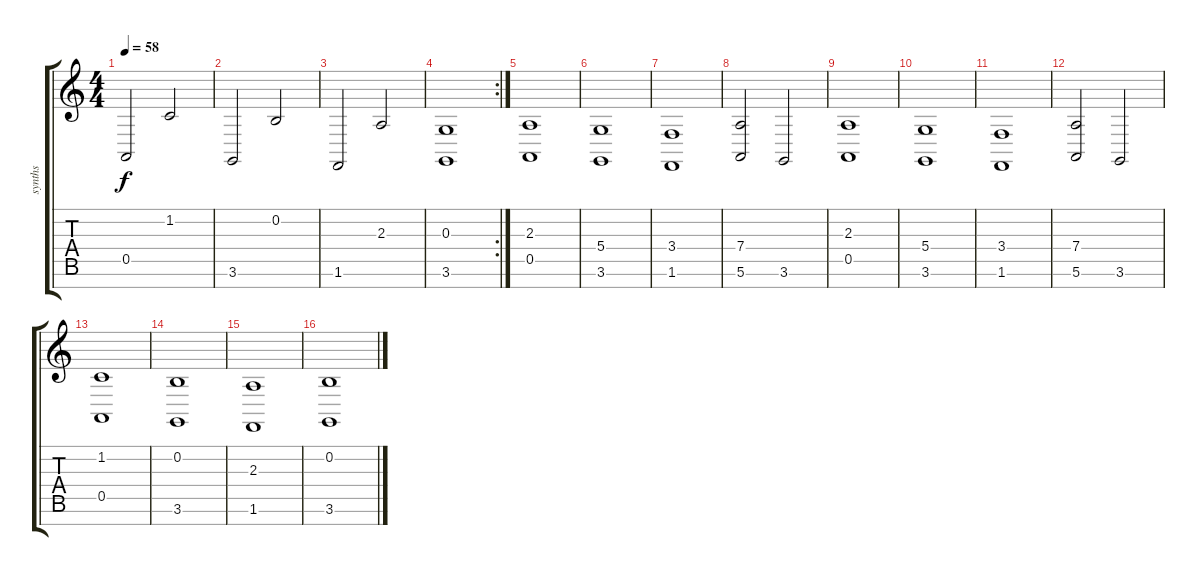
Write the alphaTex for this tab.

\track ("synths" "synths") {instrument stringensemble2}
\staff {score tabs}
\tuning (E4 B3 G3 D3 A2 E2 B1) {hide}
\ts (4 4)
\tempo 58
\clef g2
\ks c
0.5.2{dy f} 1.2.2 |
3.6.2 0.2.2 |
1.6.2 2.3.2 |
\rc 2
(0.3 3.6).1 |
(2.3 0.5).1 |
(5.4 3.6).1 |
(3.4 1.6).1 |
(7.4 5.6).2 3.6.2 |
(2.3 0.5).1 |
(5.4 3.6).1 |
(3.4 1.6).1 |
(7.4 5.6).2 3.6.2 |
(1.2 0.5).1 |
(0.2 3.6).1 |
(2.3 1.6).1 |
(0.2 3.6).1
